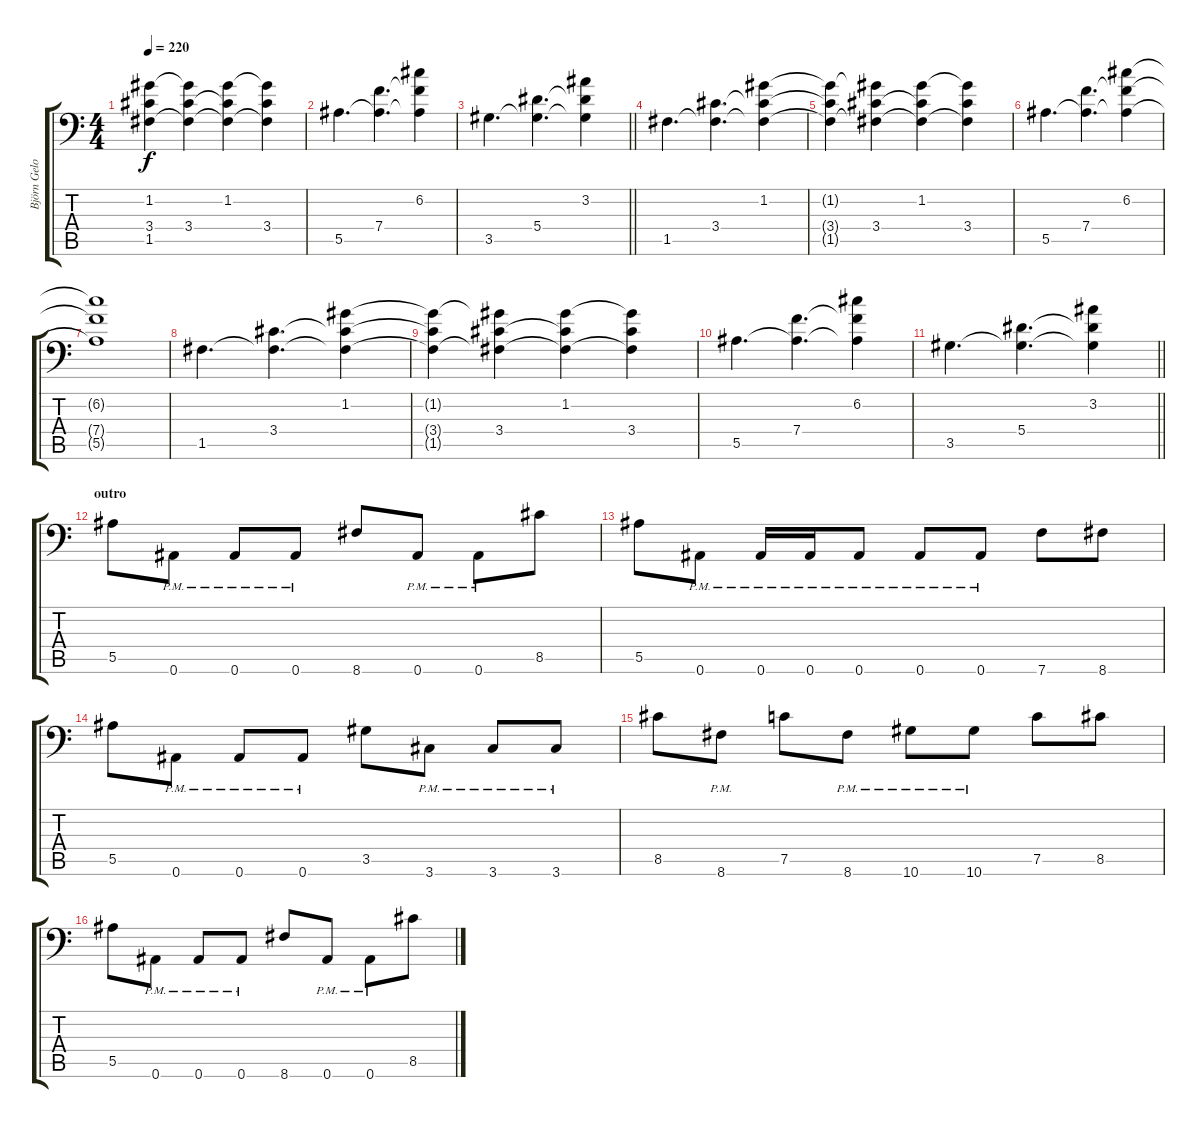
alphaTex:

\track ("Björn Gelotte" "Björn Gelo") {instrument distortionguitar}
\staff {score tabs}
\tuning (C4 G3 Eb3 Bb2 F2 Bb1) {hide}
\ts (4 4)
\tempo 220
\clef f4
\ks c
(1.2{t} 3.4{t} 1.5{t}).4{dy f} (1.2{t} 3.4 1.5{t}).4 (1.2 3.4{t} 1.5{t}).4 (1.2{t} 3.4 1.5{t}).4 |
5.5.4{d} (7.4 5.5{t}).4{d} (6.2 7.4{t} 5.5{t}).4 |
\barLineRight lightlight
3.5.4{d} (5.4 3.5{t}).4{d} (3.2 5.4{t} 3.5{t}).4 |
1.5.4{d} (3.4 1.5{t}).4{d} (1.2 3.4{t} 1.5{t}).4 |
(1.2{t} 3.4{t} 1.5{t}).4 (1.2{t} 3.4 1.5{t}).4 (1.2 3.4{t} 1.5{t}).4 (1.2{t} 3.4 1.5{t}).4 |
5.5.4{d} (7.4 5.5{t}).4{d} (6.2 7.4{t} 5.5{t}).4 |
(6.2{t} 7.4{t} 5.5{t}).1 |
1.5.4{d} (3.4 1.5{t}).4{d} (1.2 3.4{t} 1.5{t}).4 |
(1.2{t} 3.4{t} 1.5{t}).4 (1.2{t} 3.4 1.5{t}).4 (1.2 3.4{t} 1.5{t}).4 (1.2{t} 3.4 1.5{t}).4 |
5.5.4{d} (7.4 5.5{t}).4{d} (6.2 7.4{t} 5.5{t}).4 |
\barLineRight lightlight
3.5.4{d} (5.4 3.5{t}).4{d} (3.2 5.4{t} 3.5{t}).4 |
\section ("" "outro")
5.5.8{balance 0} 0.6{pm}.8 0.6{pm}.8 0.6{pm}.8 8.6.8 0.6{pm}.8 0.6{pm}.8 8.5.8 |
5.5.8 0.6{pm}.8 0.6{pm}.16 0.6{pm}.16 0.6{pm}.8 0.6{pm}.8 0.6{pm}.8 7.6.8 8.6.8 |
5.5.8 0.6{pm}.8 0.6{pm}.8 0.6{pm}.8 3.5.8 3.6{pm}.8 3.6{pm}.8 3.6{pm}.8 |
8.5.8 8.6{pm}.8 7.5.8 8.6{pm}.8 10.6{pm}.8 10.6{pm}.8 7.5.8 8.5.8 |
5.5.8 0.6{pm}.8 0.6{pm}.8 0.6{pm}.8 8.6.8 0.6{pm}.8 0.6{pm}.8 8.5.8
